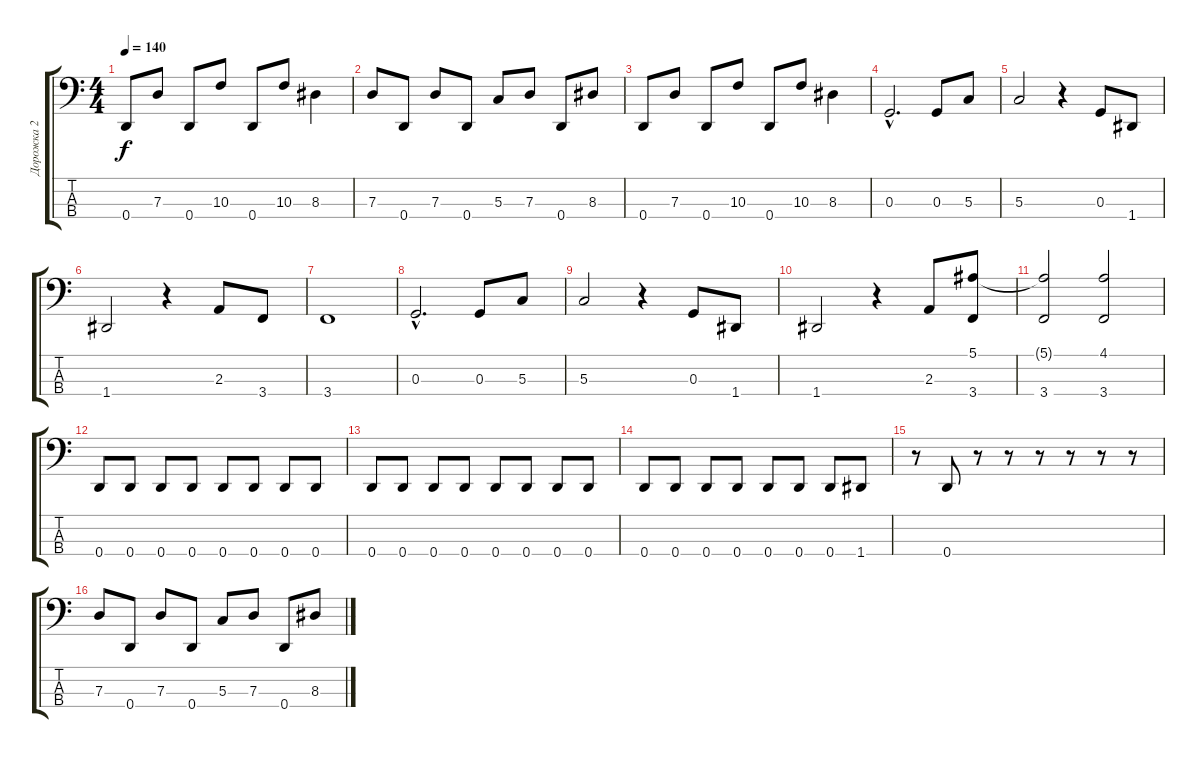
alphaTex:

\track ("Дорожка 2" "Дорожка 2") {instrument electricbasspick}
\staff {score tabs}
\tuning (F2 C2 G1 D1) {hide}
\ts (4 4)
\tempo 140
\clef f4
\ks c
0.4.8{dy f} 7.3.8 0.4.8 10.3.8 0.4.8 10.3.8 8.3.4 |
7.3.8 0.4.8 7.3.8 0.4.8 5.3.8 7.3.8 0.4.8 8.3.8 |
0.4.8 7.3.8 0.4.8 10.3.8 0.4.8 10.3.8 8.3.4 |
0.3{hac}.2{d} 0.3.8 5.3.8 |
5.3.2 r.4 0.3.8 1.4.8 |
1.4.2 r.4 2.3.8 3.4.8 |
3.4.1 |
0.3{hac}.2{d} 0.3.8 5.3.8 |
5.3.2 r.4 0.3.8 1.4.8 |
1.4.2 r.4 2.3.8 (5.1 3.4).8 |
(5.1{t} 3.4).2 (4.1 3.4).2 |
0.4.8 0.4.8 0.4.8 0.4.8 0.4.8 0.4.8 0.4.8 0.4.8 |
0.4.8 0.4.8 0.4.8 0.4.8 0.4.8 0.4.8 0.4.8 0.4.8 |
0.4.8 0.4.8 0.4.8 0.4.8 0.4.8 0.4.8 0.4.8 1.4.8 |
r.8 0.4.8 r.8 r.8 r.8 r.8 r.8 r.8 |
7.3.8 0.4.8 7.3.8 0.4.8 5.3.8 7.3.8 0.4.8 8.3.8
